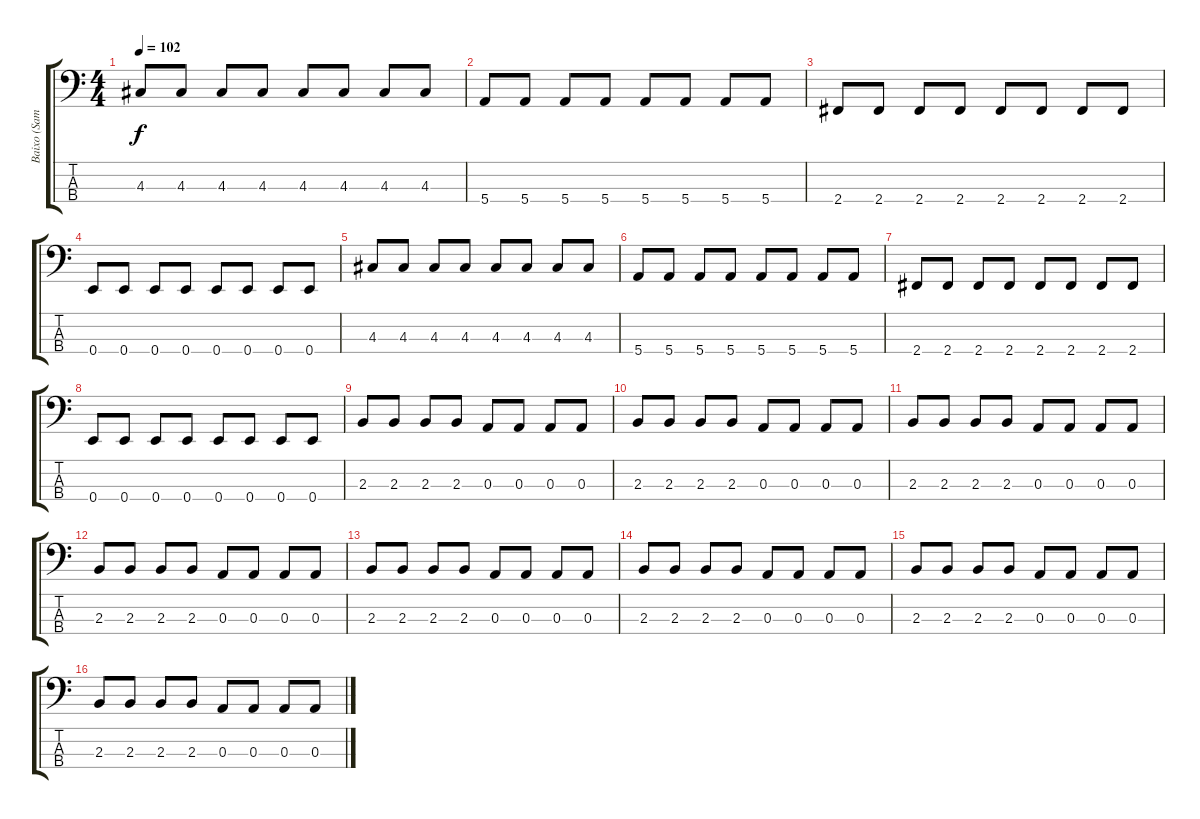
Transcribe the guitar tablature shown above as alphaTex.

\track ("Baixo (Sam)" "Baixo (Sam") {instrument electricbassfinger}
\staff {score tabs}
\tuning (G2 D2 A1 E1) {hide}
\ts (4 4)
\tempo 102
\clef f4
\ks c
4.3.8{dy f} 4.3.8 4.3.8 4.3.8 4.3.8 4.3.8 4.3.8 4.3.8 |
5.4.8 5.4.8 5.4.8 5.4.8 5.4.8 5.4.8 5.4.8 5.4.8 |
2.4.8 2.4.8 2.4.8 2.4.8 2.4.8 2.4.8 2.4.8 2.4.8 |
0.4.8 0.4.8 0.4.8 0.4.8 0.4.8 0.4.8 0.4.8 0.4.8 |
4.3.8 4.3.8 4.3.8 4.3.8 4.3.8 4.3.8 4.3.8 4.3.8 |
5.4.8 5.4.8 5.4.8 5.4.8 5.4.8 5.4.8 5.4.8 5.4.8 |
2.4.8 2.4.8 2.4.8 2.4.8 2.4.8 2.4.8 2.4.8 2.4.8 |
0.4.8 0.4.8 0.4.8 0.4.8 0.4.8 0.4.8 0.4.8 0.4.8 |
2.3.8 2.3.8 2.3.8 2.3.8 0.3.8 0.3.8 0.3.8 0.3.8 |
2.3.8 2.3.8 2.3.8 2.3.8 0.3.8 0.3.8 0.3.8 0.3.8 |
2.3.8 2.3.8 2.3.8 2.3.8 0.3.8 0.3.8 0.3.8 0.3.8 |
2.3.8 2.3.8 2.3.8 2.3.8 0.3.8 0.3.8 0.3.8 0.3.8 |
2.3.8 2.3.8 2.3.8 2.3.8 0.3.8 0.3.8 0.3.8 0.3.8 |
2.3.8 2.3.8 2.3.8 2.3.8 0.3.8 0.3.8 0.3.8 0.3.8 |
2.3.8 2.3.8 2.3.8 2.3.8 0.3.8 0.3.8 0.3.8 0.3.8 |
2.3.8 2.3.8 2.3.8 2.3.8 0.3.8 0.3.8 0.3.8 0.3.8
